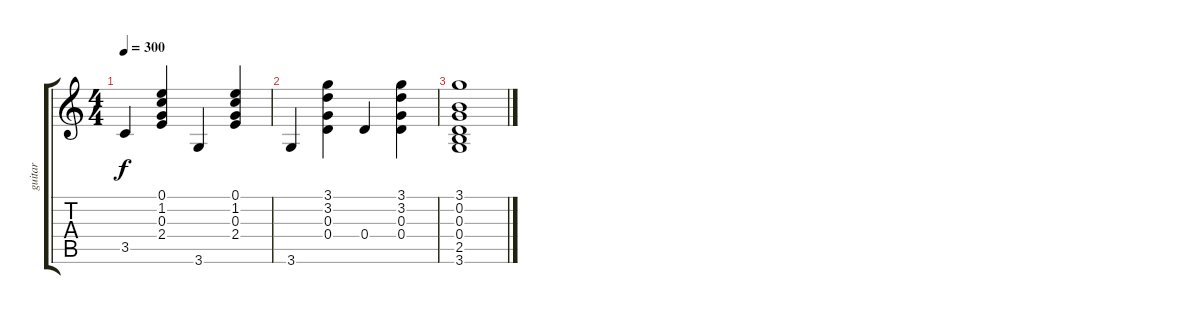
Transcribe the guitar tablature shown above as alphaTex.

\track ("guitar" "guitar") {instrument acousticguitarsteel}
\staff {score tabs}
\tuning (E4 B3 G3 D3 A2 E2) {hide}
\ts (4 4)
\tempo 300
\clef g2
\ks c
3.5.4{dy f} (0.1 1.2 0.3 2.4).4 3.6.4 (0.1 1.2 0.3 2.4).4 |
3.6.4 (3.1 3.2 0.3 0.4).4 0.4.4 (3.1 3.2 0.3 0.4).4 |
(3.1 0.2 0.3 0.4 2.5 3.6).1
